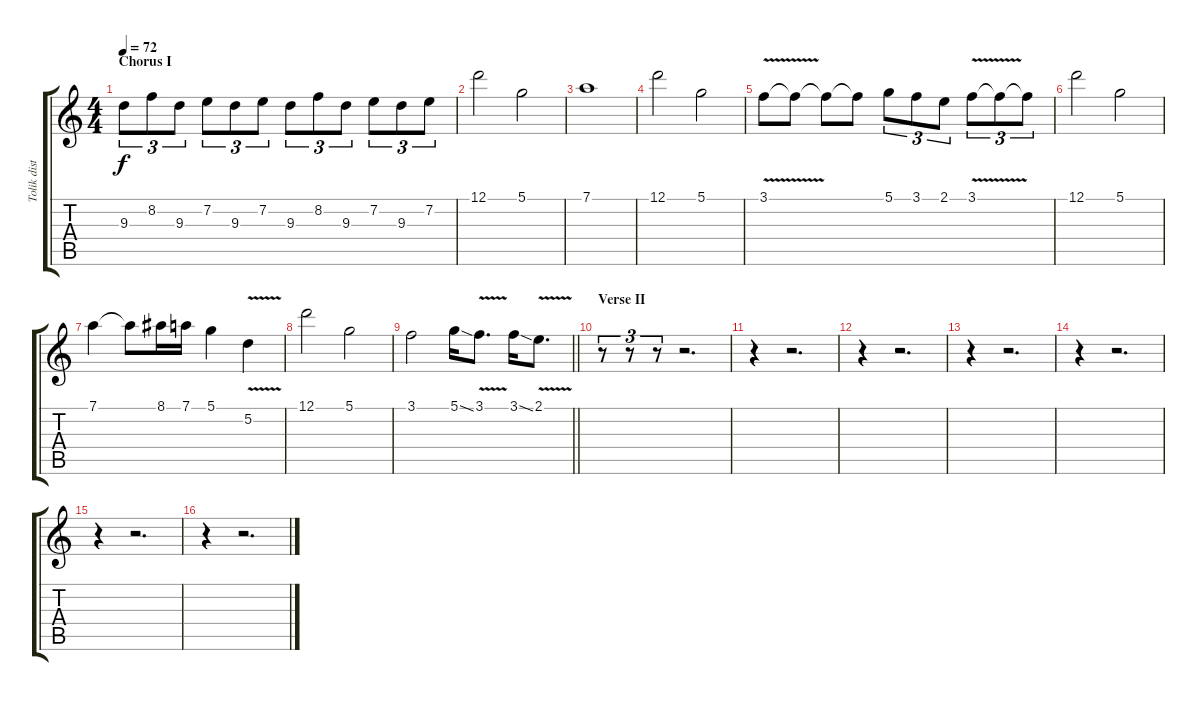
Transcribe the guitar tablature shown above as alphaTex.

\track ("Tolik dist" "Tolik dist") {instrument distortionguitar}
\staff {score tabs}
\tuning (D4 A3 F3 C3 G2 C2) {hide}
\ts (4 4)
\section ("" "Chorus I")
\tempo 72
\clef g2
\ks c
9.3.8{tu (3 2) dy f} 8.2.8{tu (3 2)} 9.3.8{tu (3 2)} 7.2.8{tu (3 2)} 9.3.8{tu (3 2)} 7.2.8{tu (3 2)} 9.3.8{tu (3 2)} 8.2.8{tu (3 2)} 9.3.8{tu (3 2)} 7.2.8{tu (3 2)} 9.3.8{tu (3 2)} 7.2.8{tu (3 2)} |
12.1.2 5.1.2 |
7.1.1 |
12.1.2 5.1.2 |
3.1{v}.8 3.1{t}.8 3.1{t}.8 3.1{t}.8 5.1.8{tu (3 2)} 3.1.8{tu (3 2)} 2.1.8{tu (3 2)} 3.1{v}.8{tu (3 2)} 3.1{t}.8{tu (3 2)} 3.1{t}.8{tu (3 2)} |
12.1.2 5.1.2 |
7.1.4 7.1{t}.8 8.1.16 7.1.16 5.1.4 5.2{v}.4 |
12.1.2 5.1.2 |
\barLineRight lightlight
3.1.2 5.1{ss}.16 3.1{v}.8{d} 3.1{ss}.16 2.1{v}.8{d} |
\section ("" "Verse II")
r.8{tu (3 2)} r.8{tu (3 2)} r.8{tu (3 2)} r.2{d} |
r.4 r.2{d} |
r.4 r.2{d} |
r.4 r.2{d} |
r.4 r.2{d} |
r.4 r.2{d} |
r.4 r.2{d}
